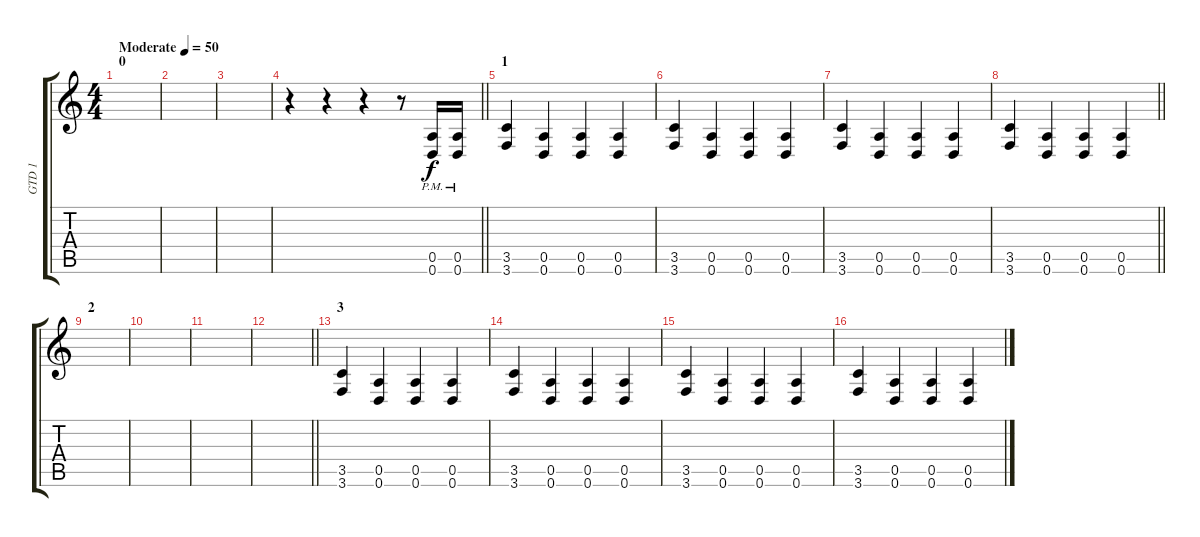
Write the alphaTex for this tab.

\track ("GTD 1" "GTD 1") {instrument distortionguitar}
\staff {score tabs}
\tuning (E4 B3 G3 D3 A2 D2) {hide}
\ts (4 4)
\section ("" "0")
\tempo (50 "Moderate")
\clef g2
\ks c
|
|
|
\barLineRight lightlight
r.4 r.4 r.4 r.8 (0.5{pm} 0.6{pm}).16 (0.5{pm} 0.6{pm}).16 |
\section ("" "1")
(3.5 3.6).4 (0.5 0.6).4 (0.5 0.6).4 (0.5 0.6).4 |
(3.5 3.6).4 (0.5 0.6).4 (0.5 0.6).4 (0.5 0.6).4 |
(3.5 3.6).4 (0.5 0.6).4 (0.5 0.6).4 (0.5 0.6).4 |
\barLineRight lightlight
(3.5 3.6).4 (0.5 0.6).4 (0.5 0.6).4 (0.5 0.6).4 |
\section ("" "2")
|
|
|
\barLineRight lightlight
|
\section ("" "3")
(3.5 3.6).4 (0.5 0.6).4 (0.5 0.6).4 (0.5 0.6).4 |
(3.5 3.6).4 (0.5 0.6).4 (0.5 0.6).4 (0.5 0.6).4 |
(3.5 3.6).4 (0.5 0.6).4 (0.5 0.6).4 (0.5 0.6).4 |
(3.5 3.6).4 (0.5 0.6).4 (0.5 0.6).4 (0.5 0.6).4
